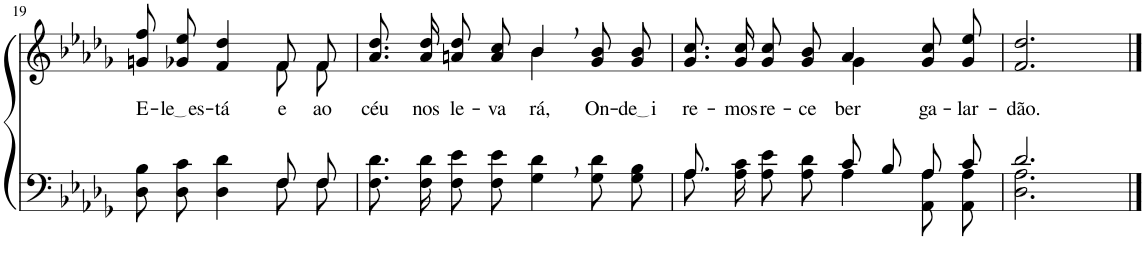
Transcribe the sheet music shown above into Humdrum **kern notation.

**kern	**kern	**text
*part2	*part1	*part1
*staff2	*staff1	*staff1
*I"Parte III e IV	*I"Parte I e II	*
!!LO:PB:g=z
*clefF4	*clefG2	*
*Trd2c3	*Trd2c3	*
*k[b-e-a-d-g-]	*k[b-e-a-d-g-]	*
*M4/4	*M4/4	*
=19	=19	=19
*^	*	*
!	!	!	!LO:LY:b
*	*	*^	*
8D-\ 8B-\L	2ryy	8gn\ 8ff\L	2ryy	E-
!	!	!	!	!LO:LY:b
8D-\ 8c\J	.	8g-X\ 8ee-\J	.	le es
!	!	!	!	!LO:LY:b
4D-\ 4d-\	.	4f/ 4dd-/	.	-tá
!	!	!	!	!LO:LY:b
8F\L	8F/L	8f/L	8f\L	e
!	!	!	!	!LO:LY:b
8F\J	8F/J	8f/J	8f\J	ao
=20	=20	=20	=20	=20
!	!	!	!	!LO:LY:b
*v	*v	*	*	*
8.F\ 8.d-\L	2ryy	8.a-\ 8.dd-\L	céu
!	!	!	!LO:LY:b
16F\ 16d-\Jk	.	16a-\ 16dd-\Jk	nos
!	!	!	!LO:LY:b
8F\ 8e-\L	.	8an\ 8dd-\L	le-
!	!	!	!LO:LY:b
8F\ 8e-\J	.	8a\ 8cc\J	-va-
!	!	!	!LO:LY:b
4G-\, 4d-\,	4b-,\	4b-/	-rá,
!	!	!	!LO:LY:b
8G-\ 8d-\L	4ryy	8g-/ 8b-/L	On-
!	!	!	!LO:LY:b
8G-\ 8B-\J	.	8g-/ 8b-/J	de i
=21	=21	=21	=21
*^	*	*	*
!	!	!	!	!LO:LY:b
8.A-/	8.A-\L	8.g-/ 8.cc/L	2ryy	-re-
!	!	!	!	!LO:LY:b
16ryy	16A-\ 16c\Jk	16g-/ 16cc/Jk	.	-mos
!	!	!	!	!LO:LY:b
4ryy	8A-\ 8e-\L	8g-/ 8cc/L	.	re-
!	!	!	!	!LO:LY:b
.	8A-\ 8d-\J	8g-/ 8b-/J	.	-ce-
!	!	!	!	!LO:LY:b
8c/L	4A-\	4a-/	4g-\	-ber
8B-/J	.	.	.	.
!	!	!	!	!LO:LY:b
8A-/L	8AA-\ 8A-\L	8g-\ 8cc\L	4ryy	ga-
!	!	!	!	!LO:LY:b
8c/J	8AA-\ 8A-\J	8g-\ 8ee-\J	.	-lar-
*	*	*v	*v	*
=22	=22	=22	=22
!	!	!	!LO:LY:b
2.d-/	2.D-\ 2.A-\	2.f/ 2.dd-/	-dão.
*v	*v	*	*
==	==	==
*-	*-	*-
